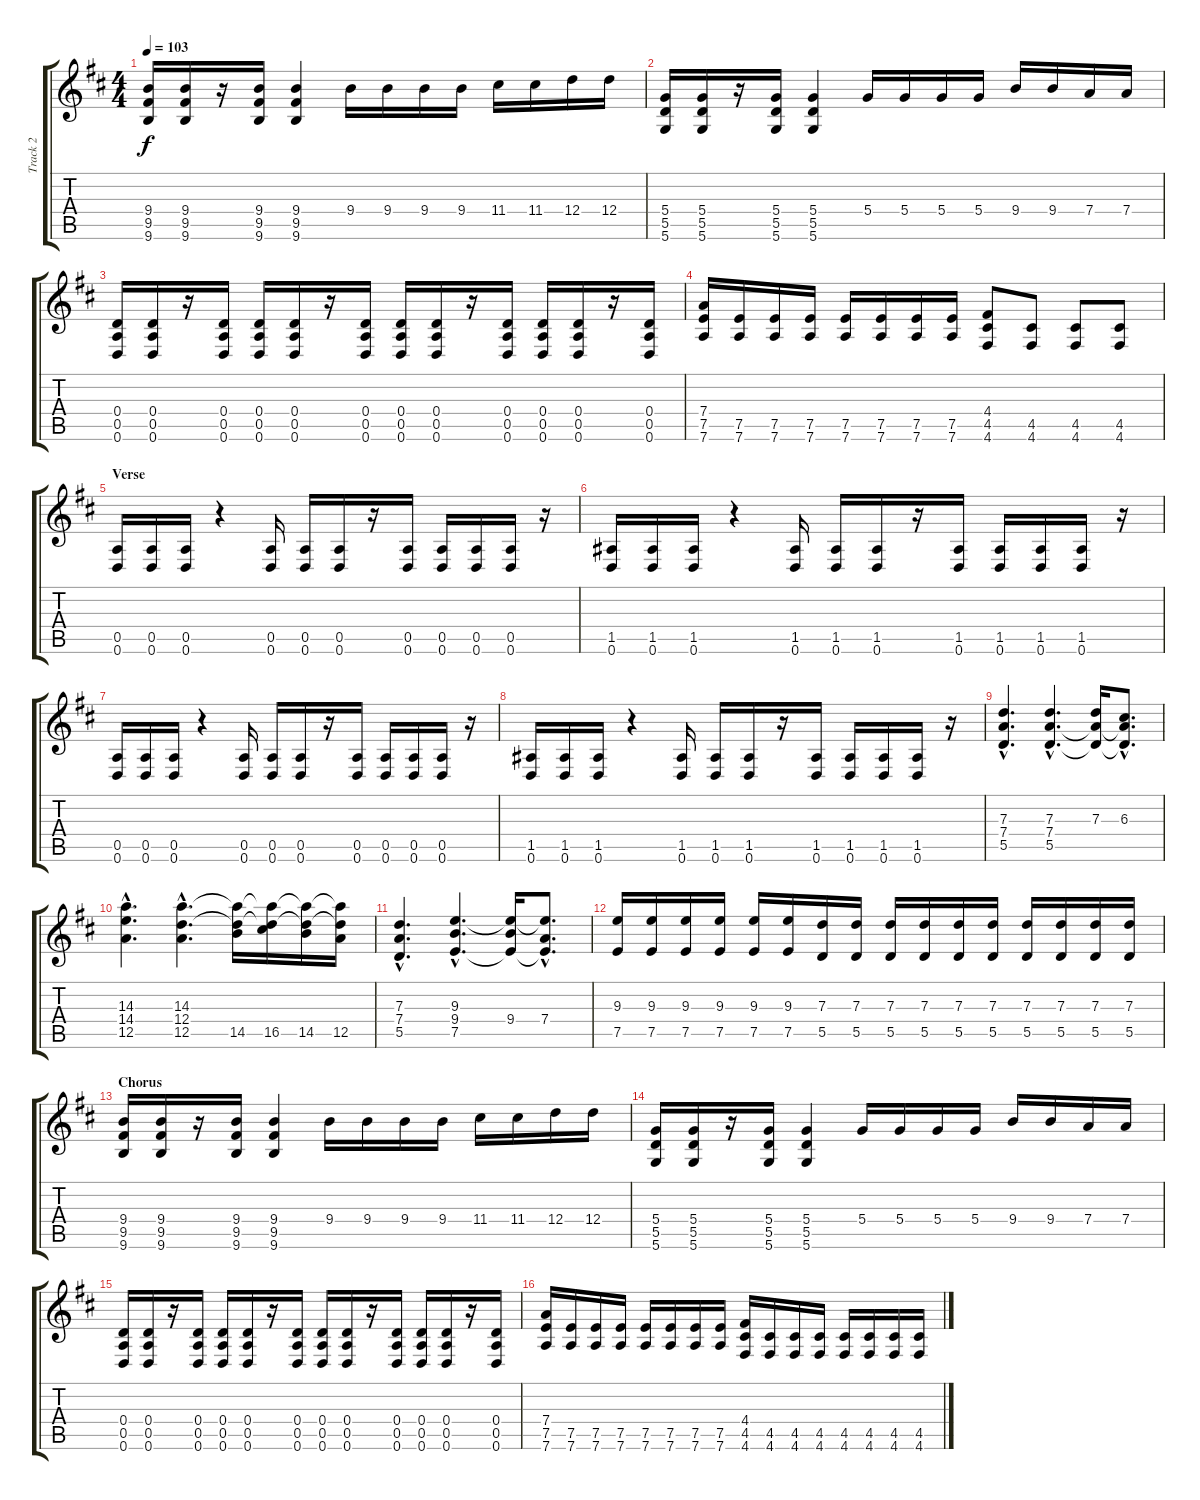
\track ("Track 2" "Track 2") {instrument distortionguitar}
\staff {score tabs}
\tuning (E4 B3 G3 D3 A2 D2) {hide}
\ts (4 4)
\tempo 103
\clef g2
\ks d
(9.4 9.5 9.6).16{dy f} (9.4 9.5 9.6).16 r.16 (9.4 9.5 9.6).16 (9.4 9.5 9.6).4 9.4.16 9.4.16 9.4.16 9.4.16 11.4.16 11.4.16 12.4.16 12.4.16 |
(5.4 5.5 5.6).16 (5.4 5.5 5.6).16 r.16 (5.4 5.5 5.6).16 (5.4 5.5 5.6).4 5.4.16 5.4.16 5.4.16 5.4.16 9.4.16 9.4.16 7.4.16 7.4.16 |
(0.4 0.5 0.6).16 (0.4 0.5 0.6).16 r.16 (0.4 0.5 0.6).16 (0.4 0.5 0.6).16 (0.4 0.5 0.6).16 r.16 (0.4 0.5 0.6).16 (0.4 0.5 0.6).16 (0.4 0.5 0.6).16 r.16 (0.4 0.5 0.6).16 (0.4 0.5 0.6).16 (0.4 0.5 0.6).16 r.16 (0.4 0.5 0.6).16 |
(7.4 7.5 7.6).16 (7.5 7.6).16 (7.5 7.6).16 (7.5 7.6).16 (7.5 7.6).16 (7.5 7.6).16 (7.5 7.6).16 (7.5 7.6).16 (4.4 4.5 4.6).8 (4.5 4.6).8 (4.5 4.6).8 (4.5 4.6).8 |
\section ("" "Verse")
(0.5 0.6).16 (0.5 0.6).16 (0.5 0.6).16 r.4 (0.5 0.6).16 (0.5 0.6).16 (0.5 0.6).16 r.16 (0.5 0.6).16 (0.5 0.6).16 (0.5 0.6).16 (0.5 0.6).16 r.16 |
(1.5 0.6).16 (1.5 0.6).16 (1.5 0.6).16 r.4 (1.5 0.6).16 (1.5 0.6).16 (1.5 0.6).16 r.16 (1.5 0.6).16 (1.5 0.6).16 (1.5 0.6).16 (1.5 0.6).16 r.16 |
(0.5 0.6).16 (0.5 0.6).16 (0.5 0.6).16 r.4 (0.5 0.6).16 (0.5 0.6).16 (0.5 0.6).16 r.16 (0.5 0.6).16 (0.5 0.6).16 (0.5 0.6).16 (0.5 0.6).16 r.16 |
(1.5 0.6).16 (1.5 0.6).16 (1.5 0.6).16 r.4 (1.5 0.6).16 (1.5 0.6).16 (1.5 0.6).16 r.16 (1.5 0.6).16 (1.5 0.6).16 (1.5 0.6).16 (1.5 0.6).16 r.16 |
(7.3{hac} 7.4{hac} 5.5{hac}).4{d} (7.3{hac} 7.4{hac} 5.5{hac}).4{d} (7.3 7.4{t} 5.5{t}).16 (6.3{hac} 7.4{hac t} 5.5{hac t}).8{d} |
(14.3{hac} 14.4{hac} 12.5{hac}).4{d} (14.3{hac} 12.4{hac} 12.5{hac}).4{d} (14.3{t} 12.4{t} 14.5).16 (14.3{t} 12.4{t} 16.5).16 (14.3{t} 12.4{t} 14.5).16 (14.3{t} 12.4{t} 12.5).16 |
(7.3{hac} 7.4{hac} 5.5{hac}).4{d} (9.3{hac} 9.4{hac} 7.5{hac}).4{d} (9.3{t} 9.4 7.5{t}).16 (9.3{hac t} 7.4{hac} 7.5{hac t}).8{d} |
(9.3 7.5).16 (9.3 7.5).16 (9.3 7.5).16 (9.3 7.5).16 (9.3 7.5).16 (9.3 7.5).16 (7.3 5.5).16 (7.3 5.5).16 (7.3 5.5).16 (7.3 5.5).16 (7.3 5.5).16 (7.3 5.5).16 (7.3 5.5).16 (7.3 5.5).16 (7.3 5.5).16 (7.3 5.5).16 |
\section ("" "Chorus")
(9.4 9.5 9.6).16 (9.4 9.5 9.6).16 r.16 (9.4 9.5 9.6).16 (9.4 9.5 9.6).4 9.4.16 9.4.16 9.4.16 9.4.16 11.4.16 11.4.16 12.4.16 12.4.16 |
(5.4 5.5 5.6).16 (5.4 5.5 5.6).16 r.16 (5.4 5.5 5.6).16 (5.4 5.5 5.6).4 5.4.16 5.4.16 5.4.16 5.4.16 9.4.16 9.4.16 7.4.16 7.4.16 |
(0.4 0.5 0.6).16 (0.4 0.5 0.6).16 r.16 (0.4 0.5 0.6).16 (0.4 0.5 0.6).16 (0.4 0.5 0.6).16 r.16 (0.4 0.5 0.6).16 (0.4 0.5 0.6).16 (0.4 0.5 0.6).16 r.16 (0.4 0.5 0.6).16 (0.4 0.5 0.6).16 (0.4 0.5 0.6).16 r.16 (0.4 0.5 0.6).16 |
(7.4 7.5 7.6).16 (7.5 7.6).16 (7.5 7.6).16 (7.5 7.6).16 (7.5 7.6).16 (7.5 7.6).16 (7.5 7.6).16 (7.5 7.6).16 (4.4 4.5 4.6).16 (4.5 4.6).16 (4.5 4.6).16 (4.5 4.6).16 (4.5 4.6).16 (4.5 4.6).16 (4.5 4.6).16 (4.5 4.6).16
